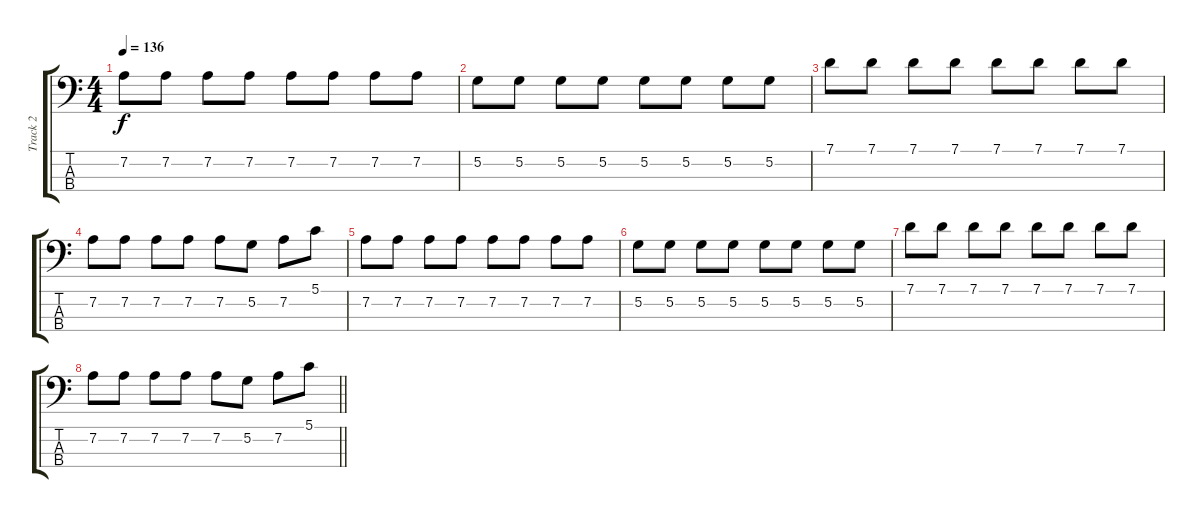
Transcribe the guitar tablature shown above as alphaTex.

\track ("Track 2" "Track 2") {instrument electricbassfinger}
\staff {score tabs}
\tuning (G2 D2 A1 E1) {hide}
\ts (4 4)
\tempo 136
\clef f4
\ks c
7.2.8{dy f} 7.2.8 7.2.8 7.2.8 7.2.8 7.2.8 7.2.8 7.2.8 |
5.2.8 5.2.8 5.2.8 5.2.8 5.2.8 5.2.8 5.2.8 5.2.8 |
7.1.8 7.1.8 7.1.8 7.1.8 7.1.8 7.1.8 7.1.8 7.1.8 |
7.2.8 7.2.8 7.2.8 7.2.8 7.2.8 5.2.8 7.2.8 5.1.8 |
7.2.8 7.2.8 7.2.8 7.2.8 7.2.8 7.2.8 7.2.8 7.2.8 |
5.2.8 5.2.8 5.2.8 5.2.8 5.2.8 5.2.8 5.2.8 5.2.8 |
7.1.8 7.1.8 7.1.8 7.1.8 7.1.8 7.1.8 7.1.8 7.1.8 |
\barLineRight lightlight
7.2.8 7.2.8 7.2.8 7.2.8 7.2.8 5.2.8 7.2.8 5.1.8
